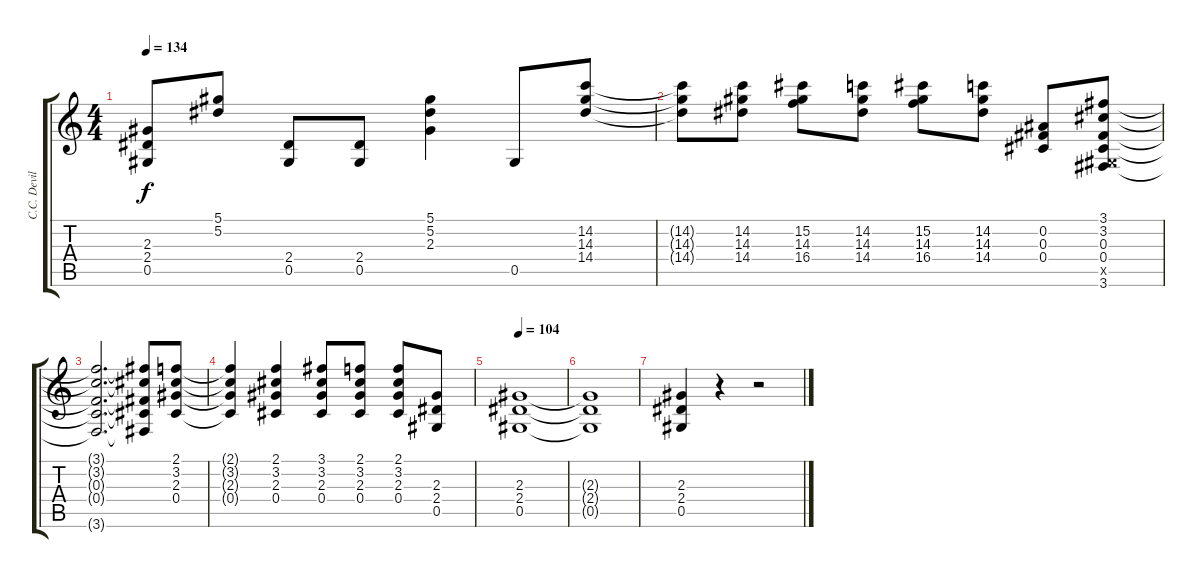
\track ("C.C. Deville ( Rythm )" "C.C. Devil") {instrument distortionguitar}
\staff {score tabs}
\tuning (Eb4 Bb3 Gb3 Db3 Ab2 Eb2) {hide}
\ts (4 4)
\tempo 134
\clef g2
\ks c
(2.3{t} 2.4{t} 0.5{t}).8{dy f} (5.1 5.2).8 (2.4 0.5).8 (2.4 0.5).8 (5.1 5.2 2.3).4 0.5.8 (14.2 14.3 14.4).8 |
(14.2{t} 14.3{t} 14.4{t}).8 (14.2 14.3 14.4).8 (15.2 14.3 16.4).8 (14.2 14.3 14.4).8 (15.2 14.3 16.4).8 (14.2 14.3 14.4).8 (0.2 0.3 0.4).8 (3.1 3.2 0.3 0.4 0.5{x} 3.6).8 |
(3.1{t} 3.2{t} 0.3{t} 0.4{t} 3.6{t}).2{d} (3.1{t} 3.2{t} 0.3{t} 0.4{t} 3.6{t}).8 (2.1 3.2 2.3 0.4).8 |
(2.1{t} 3.2{t} 2.3{t} 0.4{t}).4 (2.1 3.2 2.3 0.4).4 (3.1 3.2 2.3 0.4).8 (2.1 3.2 2.3 0.4).8 (2.1 3.2 2.3 0.4).8 (2.3 2.4 0.5).8 |
\tempo 104
(2.3 2.4 0.5).1 |
(2.3{t} 2.4{t} 0.5{t}).1 |
(2.3 2.4 0.5).4 r.4 r.2
